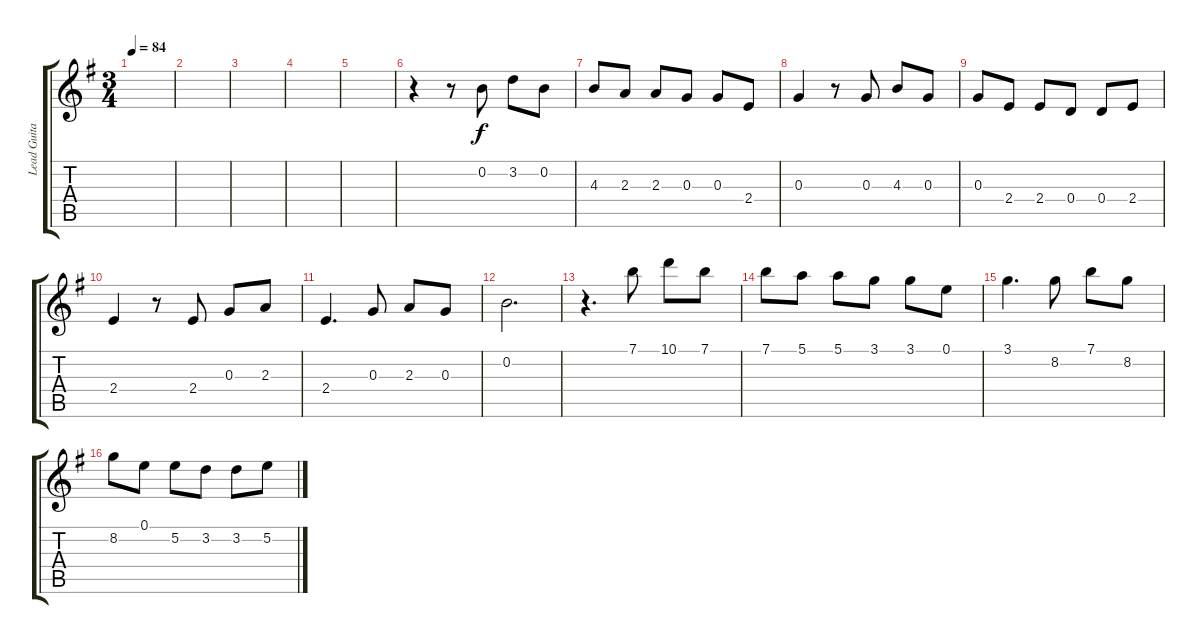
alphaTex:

\track ("Lead Guitar" "Lead Guita") {instrument acousticguitarnylon}
\staff {score tabs}
\tuning (E4 B3 G3 D3 A2 E2) {hide}
\ts (3 4)
\tempo 84
\clef g2
\ks g
|
|
|
|
|
r.4 r.8 0.2.8 3.2.8 0.2.8 |
4.3.8 2.3.8 2.3.8 0.3.8 0.3.8 2.4.8 |
0.3.4 r.8 0.3.8 4.3.8 0.3.8 |
0.3.8 2.4.8 2.4.8 0.4.8 0.4.8 2.4.8 |
2.4.4 r.8 2.4.8 0.3.8 2.3.8 |
2.4.4{d} 0.3.8 2.3.8 0.3.8 |
0.2.2{d} |
r.4{d} 7.1.8 10.1.8 7.1.8 |
7.1.8 5.1.8 5.1.8 3.1.8 3.1.8 0.1.8 |
3.1.4{d} 8.2.8 7.1.8 8.2.8 |
8.2.8 0.1.8 5.2.8 3.2.8 3.2.8 5.2.8
